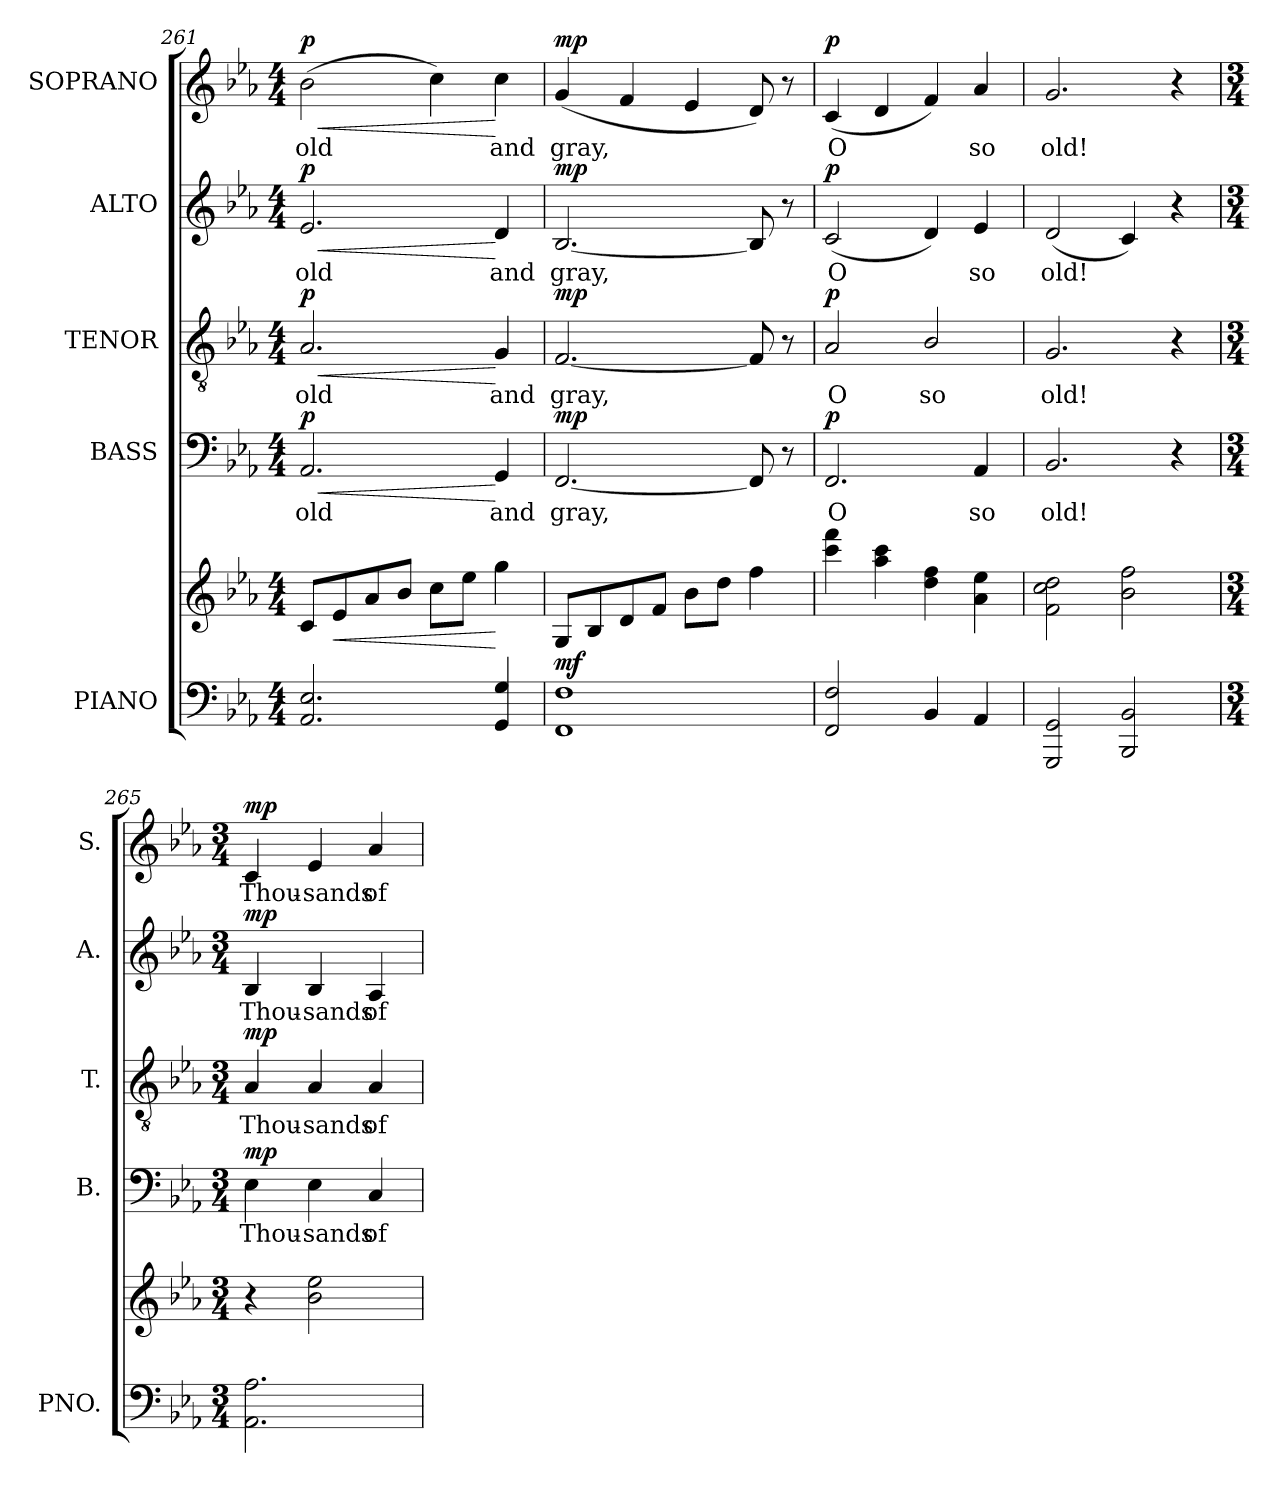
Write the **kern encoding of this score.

**kern	**kern	**dynam	**kern	**text	**dynam	**kern	**text	**dynam	**kern	**text	**dynam	**kern	**text	**dynam
*part5	*part5	*part5	*part4	*part4	*part4	*part3	*part3	*part3	*part2	*part2	*part2	*part1	*part1	*part1
*staff6	*staff5	*staff5/6	*staff4	*staff4	*staff4	*staff3	*staff3	*staff3	*staff2	*staff2	*staff2	*staff1	*staff1	*staff1
*I"PIANO	*	*	*I"BASS	*	*	*I"TENOR	*	*	*I"ALTO	*	*	*I"SOPRANO	*	*
*I'PNO.	*	*	*I'B.	*	*	*I'T.	*	*	*I'A.	*	*	*I'S.	*	*
!!LO:LB:g=z
*clefF4	*clefG2	*	*clefF4	*	*	*clefGv2	*	*	*clefG2	*	*	*clefG2	*	*
*	*	*	*	*	*	*ITrd7c12	*	*	*	*	*	*	*	*
*k[b-e-a-]	*k[b-e-a-]	*	*k[b-e-a-]	*	*	*k[b-e-a-]	*	*	*k[b-e-a-]	*	*	*k[b-e-a-]	*	*
*E-:	*E-:	*	*E-:	*	*	*E-:	*	*	*E-:	*	*	*E-:	*	*
*M4/4	*M4/4	*	*M4/4	*	*	*M4/4	*	*	*M4/4	*	*	*M4/4	*	*
=261	=261	=261	=261	=261	=261	=261	=261	=261	=261	=261	=261	=261	=261	=261
!	!	!	!	!LO:LY:b:color=#000000	!LO:HP:b	!	!	!	!	!	!	!	!	!
!	!	!	!	!	!	!	!LO:LY:b:color=#000000	!LO:HP:b	!	!	!	!	!	!
!	!	!	!	!	!	!	!	!	!	!LO:LY:b:color=#000000	!LO:HP:b	!	!	!
!	!	!	!	!	!	!	!	!	!	!	!	!	!LO:LY:b:color=#000000	!LO:HP:b
2.AA-i/ 2.E-i	8ci/L	.	2.AA-i/	old	< p	2.AA-i/	old	< p	2.e-i/	old	< p	(2b-i\	old	< p
!	!	!LO:HP:b	!	!	!	!	!	!	!	!	!	!	!	!
.	8e-i/	<	.	.	.	.	.	.	.	.	.	.	.	.
.	8a-i/	.	.	.	.	.	.	.	.	.	.	.	.	.
.	8b-i/J	.	.	.	.	.	.	.	.	.	.	.	.	.
.	8cci\L	.	.	.	.	.	.	.	.	.	.	4cci\)	.	.
.	8ee-i\J	.	.	.	.	.	.	.	.	.	.	.	.	.
!	!	!	!	!LO:LY:b:color=#000000	!	!	!	!	!	!	!	!	!	!
!	!	!	!	!	!	!	!LO:LY:b:color=#000000	!	!	!	!	!	!	!
!	!	!	!	!	!	!	!	!	!	!LO:LY:b:color=#000000	!	!	!	!
!	!	!	!	!	!	!	!	!	!	!	!	!	!LO:LY:b:color=#000000	!
4GGi/ 4Gi	4ggi\	[	4GGi/	and	[	4GGi/	and	[	4di/	and	[	4cci\	and	[
=262	=262	=262	=262	=262	=262	=262	=262	=262	=262	=262	=262	=262	=262	=262
!	!	!	!	!LO:LY:b:color=#000000	!	!	!	!	!	!	!	!	!	!
!	!	!	!	!	!	!	!LO:LY:b:color=#000000	!	!	!	!	!	!	!
!	!	!	!	!	!	!	!	!	!	!LO:LY:b:color=#000000	!	!	!	!
!	!	!	!	!	!	!	!	!	!	!	!	!	!LO:LY:b:color=#000000	!
1FFi 1Fi	8Gi/L	mf	[2.FFi/	gray,	mp	[2.FFi/	gray,	mp	[2.B-i/	gray,	mp	(4gi/	gray,	mp
.	8B-i/	.	.	.	.	.	.	.	.	.	.	.	.	.
.	8di/	.	.	.	.	.	.	.	.	.	.	4fi/	.	.
.	8fi/J	.	.	.	.	.	.	.	.	.	.	.	.	.
.	8b-i\L	.	.	.	.	.	.	.	.	.	.	4e-i/	.	.
.	8ddi\J	.	.	.	.	.	.	.	.	.	.	.	.	.
.	4ffi\	.	8FFi/]	.	.	8FFi/]	.	.	8B-i/]	.	.	8di/)	.	.
.	.	.	8r	.	.	8r	.	.	8r	.	.	8r	.	.
=263	=263	=263	=263	=263	=263	=263	=263	=263	=263	=263	=263	=263	=263	=263
!	!	!	!	!LO:LY:b:color=#000000	!	!	!	!	!	!	!	!	!	!
!	!	!	!	!	!	!	!LO:LY:b:color=#000000	!	!	!	!	!	!	!
!	!	!	!	!	!	!	!	!	!	!LO:LY:b:color=#000000	!	!	!	!
!	!	!	!	!	!	!	!	!	!	!	!	!	!LO:LY:b:color=#000000	!
2FFi/ 2Fi	4ccci\ 4fffi	.	2.FFi/	O	p	2AA-i/	O	p	(2ci/	O	p	(4ci/	O	p
.	4aa-i\ 4ccci	.	.	.	.	.	.	.	.	.	.	4di/	.	.
!	!	!	!	!	!	!	!LO:LY:b:color=#000000	!	!	!	!	!	!	!
4BB-i/	4ddi\ 4ffi	.	.	.	.	2BB-i/	so	.	4di/)	.	.	4fi/)	.	.
!	!	!	!	!LO:LY:b:color=#000000	!	!	!	!	!	!	!	!	!	!
!	!	!	!	!	!	!	!	!	!	!LO:LY:b:color=#000000	!	!	!	!
!	!	!	!	!	!	!	!	!	!	!	!	!	!LO:LY:b:color=#000000	!
4AA-i/	4a-i\ 4ee-i	.	4AA-i/	so	.	.	.	.	4e-i/	so	.	4a-i/	so	.
=264	=264	=264	=264	=264	=264	=264	=264	=264	=264	=264	=264	=264	=264	=264
!	!	!	!	!LO:LY:b:color=#000000	!	!	!	!	!	!	!	!	!	!
!	!	!	!	!	!	!	!LO:LY:b:color=#000000	!	!	!	!	!	!	!
!	!	!	!	!	!	!	!	!	!	!LO:LY:b:color=#000000	!	!	!	!
!	!	!	!	!	!	!	!	!	!	!	!	!	!LO:LY:b:color=#000000	!
2GGGi/ 2GGi	2fi\ 2cci 2ddi	.	2.BB-i/	old!	.	2.GGi/	old!	.	(2di/	old!	.	2.gi/	old!	.
2BBB-i/ 2BB-i	2b-i\ 2ffi	.	.	.	.	.	.	.	4ci/)	.	.	.	.	.
.	.	.	4r	.	.	4r	.	.	4r	.	.	4r	.	.
=265	=265	=265	=265	=265	=265	=265	=265	=265	=265	=265	=265	=265	=265	=265
*M3/4	*M3/4	*	*M3/4	*	*	*M3/4	*	*	*M3/4	*	*	*M3/4	*	*
!	!	!	!	!LO:LY:b:color=#000000	!	!	!	!	!	!	!	!	!	!
!	!	!	!	!	!	!	!LO:LY:b:color=#000000	!	!	!	!	!	!	!
!	!	!	!	!	!	!	!	!	!	!LO:LY:b:color=#000000	!	!	!	!
!	!	!	!	!	!	!	!	!	!	!	!	!	!LO:LY:b:color=#000000	!
2.AA-i\ 2.A-i	4r	.	4E-i\	Thou-	mp	4AA-i/	Thou-	mp	4B-i/	Thou-	mp	4ci/	Thou-	mp
!	!	!	!	!LO:LY:b:color=#000000	!	!	!	!	!	!	!	!	!	!
!	!	!	!	!	!	!	!LO:LY:b:color=#000000	!	!	!	!	!	!	!
!	!	!	!	!	!	!	!	!	!	!LO:LY:b:color=#000000	!	!	!	!
!	!	!	!	!	!	!	!	!	!	!	!	!	!LO:LY:b:color=#000000	!
.	2b-i\ 2ee-i	.	4E-i\	-sands	.	4AA-i/	-sands	.	4B-i/	-sands	.	4e-i/	-sands	.
!	!	!	!	!LO:LY:b:color=#000000	!	!	!	!	!	!	!	!	!	!
!	!	!	!	!	!	!	!LO:LY:b:color=#000000	!	!	!	!	!	!	!
!	!	!	!	!	!	!	!	!	!	!LO:LY:b:color=#000000	!	!	!	!
!	!	!	!	!	!	!	!	!	!	!	!	!	!LO:LY:b:color=#000000	!
.	.	.	4Ci/	of	.	4AA-i/	of	.	4A-i/	of	.	4a-i/	of	.
=	=	=	=	=	=	=	=	=	=	=	=	=	=	=
*-	*-	*-	*-	*-	*-	*-	*-	*-	*-	*-	*-	*-	*-	*-
